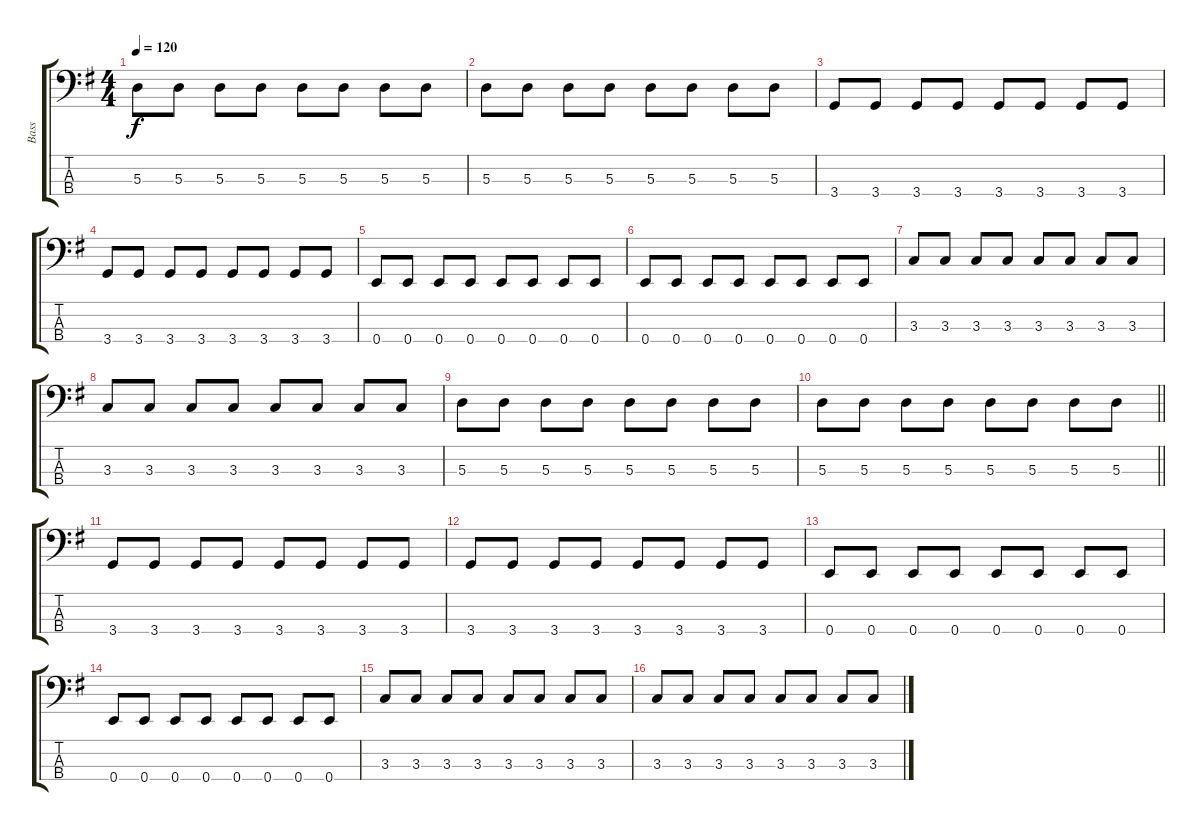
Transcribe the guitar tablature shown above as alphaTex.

\track ("Bass" "Bass") {instrument electricbasspick}
\staff {score tabs}
\tuning (G2 D2 A1 E1) {hide}
\ts (4 4)
\tempo 120
\clef f4
\ks eminor
5.3.8{dy f} 5.3.8 5.3.8 5.3.8 5.3.8 5.3.8 5.3.8 5.3.8 |
5.3.8 5.3.8 5.3.8 5.3.8 5.3.8 5.3.8 5.3.8 5.3.8 |
3.4.8 3.4.8 3.4.8 3.4.8 3.4.8 3.4.8 3.4.8 3.4.8 |
3.4.8 3.4.8 3.4.8 3.4.8 3.4.8 3.4.8 3.4.8 3.4.8 |
0.4.8 0.4.8 0.4.8 0.4.8 0.4.8 0.4.8 0.4.8 0.4.8 |
0.4.8 0.4.8 0.4.8 0.4.8 0.4.8 0.4.8 0.4.8 0.4.8 |
3.3.8 3.3.8 3.3.8 3.3.8 3.3.8 3.3.8 3.3.8 3.3.8 |
3.3.8 3.3.8 3.3.8 3.3.8 3.3.8 3.3.8 3.3.8 3.3.8 |
5.3.8 5.3.8 5.3.8 5.3.8 5.3.8 5.3.8 5.3.8 5.3.8 |
\barLineRight lightlight
5.3.8 5.3.8 5.3.8 5.3.8 5.3.8 5.3.8 5.3.8 5.3.8 |
3.4.8 3.4.8 3.4.8 3.4.8 3.4.8 3.4.8 3.4.8 3.4.8 |
3.4.8 3.4.8 3.4.8 3.4.8 3.4.8 3.4.8 3.4.8 3.4.8 |
0.4.8 0.4.8 0.4.8 0.4.8 0.4.8 0.4.8 0.4.8 0.4.8 |
0.4.8 0.4.8 0.4.8 0.4.8 0.4.8 0.4.8 0.4.8 0.4.8 |
3.3.8 3.3.8 3.3.8 3.3.8 3.3.8 3.3.8 3.3.8 3.3.8 |
3.3.8 3.3.8 3.3.8 3.3.8 3.3.8 3.3.8 3.3.8 3.3.8
